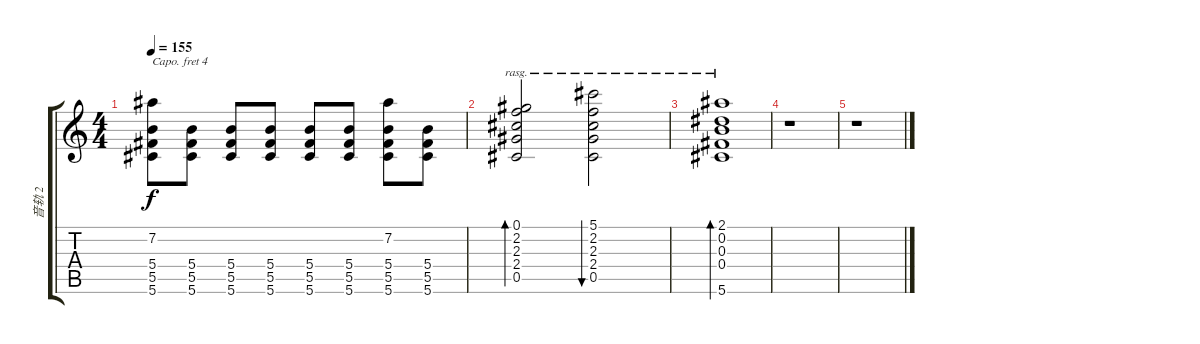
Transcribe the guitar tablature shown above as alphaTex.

\track ("音轨 2" "音轨 2") {instrument acousticguitarsteel}
\staff {score tabs}
\capo 4
\tuning (E4 B3 G3 D3 A2 E2) {hide}
\ts (4 4)
\tempo 155
\clef g2
\ks c
(7.2{t} 5.4 5.5 5.6).8{dy f} (5.4 5.5 5.6).8 (5.4 5.5 5.6).8 (5.4 5.5 5.6).8 (5.4 5.5 5.6).8 (5.4 5.5 5.6).8 (7.2 5.4 5.5 5.6).8 (5.4 5.5 5.6).8 |
(0.1 2.2 2.3 2.4 0.5).2{bd 480 rasg ii} (5.1 2.2 2.3 2.4 0.5).2{bu 120 rasg ii} |
(2.1 0.2 0.3 0.4 5.6).1{bd 480 rasg ii} |
r.1 |
r.1
